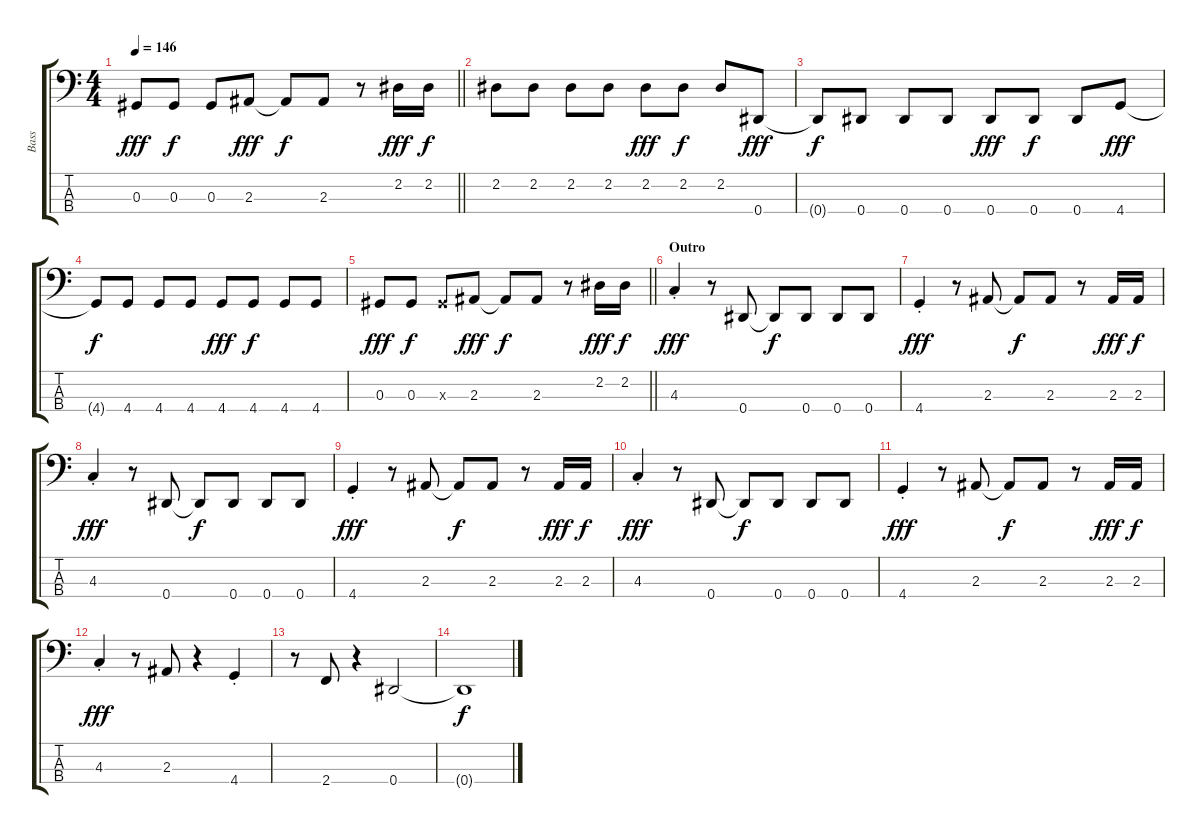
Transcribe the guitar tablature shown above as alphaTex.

\track ("Bass" "Bass") {instrument electricbassfinger}
\staff {score tabs}
\tuning (Gb2 Db2 Ab1 Eb1) {hide}
\ts (4 4)
\tempo 146
\clef f4
\barLineRight lightlight
\ks c
0.3.8{dy fff} 0.3.8{dy f} 0.3.8 2.3.8{dy fff} 2.3{t}.8{dy f} 2.3.8 r.8 2.2.16{dy fff} 2.2.16{dy f} |
2.2.8 2.2.8 2.2.8 2.2.8 2.2.8{dy fff} 2.2.8{dy f} 2.2.8 0.4.8{dy fff} |
0.4{t}.8{dy f} 0.4.8 0.4.8 0.4.8 0.4.8{dy fff} 0.4.8{dy f} 0.4.8 4.4.8{dy fff} |
4.4{t}.8{dy f} 4.4.8 4.4.8 4.4.8 4.4.8{dy fff} 4.4.8{dy f} 4.4.8 4.4.8 |
\barLineRight lightlight
0.3.8{dy fff} 0.3.8{dy f} 0.3{x}.8 2.3.8{dy fff} 2.3{t}.8{dy f} 2.3.8 r.8 2.2.16{dy fff} 2.2.16{dy f} |
\section ("" "Outro")
4.3{st}.4{dy fff} r.8 0.4.8 0.4{t}.8{dy f} 0.4.8 0.4.8 0.4.8 |
4.4{st}.4{dy fff} r.8 2.3.8 2.3{t}.8{dy f} 2.3.8 r.8 2.3.16{dy fff} 2.3.16{dy f} |
4.3{st}.4{dy fff} r.8 0.4.8 0.4{t}.8{dy f} 0.4.8 0.4.8 0.4.8 |
4.4{st}.4{dy fff} r.8 2.3.8 2.3{t}.8{dy f} 2.3.8 r.8 2.3.16{dy fff} 2.3.16{dy f} |
4.3{st}.4{dy fff} r.8 0.4.8 0.4{t}.8{dy f} 0.4.8 0.4.8 0.4.8 |
4.4{st}.4{dy fff} r.8 2.3.8 2.3{t}.8{dy f} 2.3.8 r.8 2.3.16{dy fff} 2.3.16{dy f} |
4.3{st}.4{dy fff} r.8 2.3.8 r.4 4.4{st}.4 |
r.8 2.4.8 r.4 0.4.2 |
0.4{t}.1{dy f}
